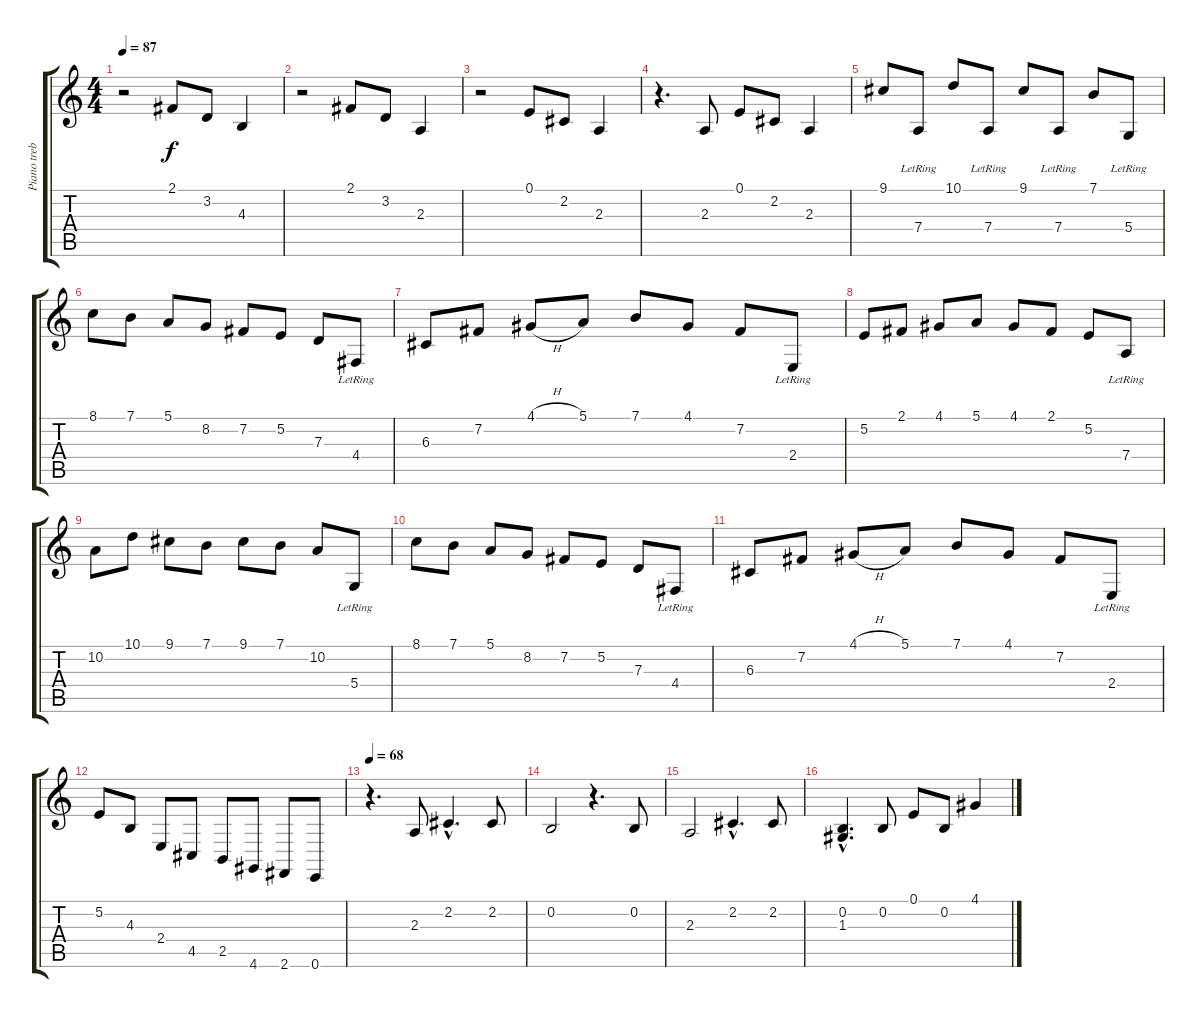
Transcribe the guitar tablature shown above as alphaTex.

\track ("Piano treble" "Piano treb") {instrument acousticgrandpiano}
\staff {score tabs}
\tuning (E4 B3 G3 D3 A2 E2) {hide}
\ts (4 4)
\tempo 87
\clef g2
\ks c
r.2{dy f} 2.1.8 3.2.8 4.3.4 |
r.2 2.1.8 3.2.8 2.3.4 |
r.2 0.1.8 2.2.8 2.3.4 |
r.4{d} 2.3.8 0.1.8 2.2.8 2.3.4 |
9.1.8 7.4{lr}.8 10.1.8 7.4{lr}.8 9.1.8 7.4{lr}.8 7.1.8 5.4{lr}.8 |
8.1.8 7.1.8 5.1.8 8.2.8 7.2.8 5.2.8 7.3.8 4.4{lr}.8 |
6.3.8 7.2.8 4.1{h}.8 5.1.8 7.1.8 4.1.8 7.2.8 2.4{lr}.8 |
5.2.8 2.1.8 4.1.8 5.1.8 4.1.8 2.1.8 5.2.8 7.4{lr}.8 |
10.2.8 10.1.8 9.1.8 7.1.8 9.1.8 7.1.8 10.2.8 5.4{lr}.8 |
8.1.8 7.1.8 5.1.8 8.2.8 7.2.8 5.2.8 7.3.8 4.4{lr}.8 |
6.3.8 7.2.8 4.1{h}.8 5.1.8 7.1.8 4.1.8 7.2.8 2.4{lr}.8 |
5.2.8 4.3.8 2.4.8 4.5.8 2.5.8 4.6.8 2.6.8 0.6.8 |
\tempo 68
r.4{d} 2.3.8 2.2{hac}.4{d} 2.2.8 |
0.2.2 r.4{d} 0.2.8 |
2.3.2 2.2{hac}.4{d} 2.2.8 |
(0.2{hac} 1.3{hac}).4{d} 0.2.8 0.1.8 0.2.8 4.1.4
